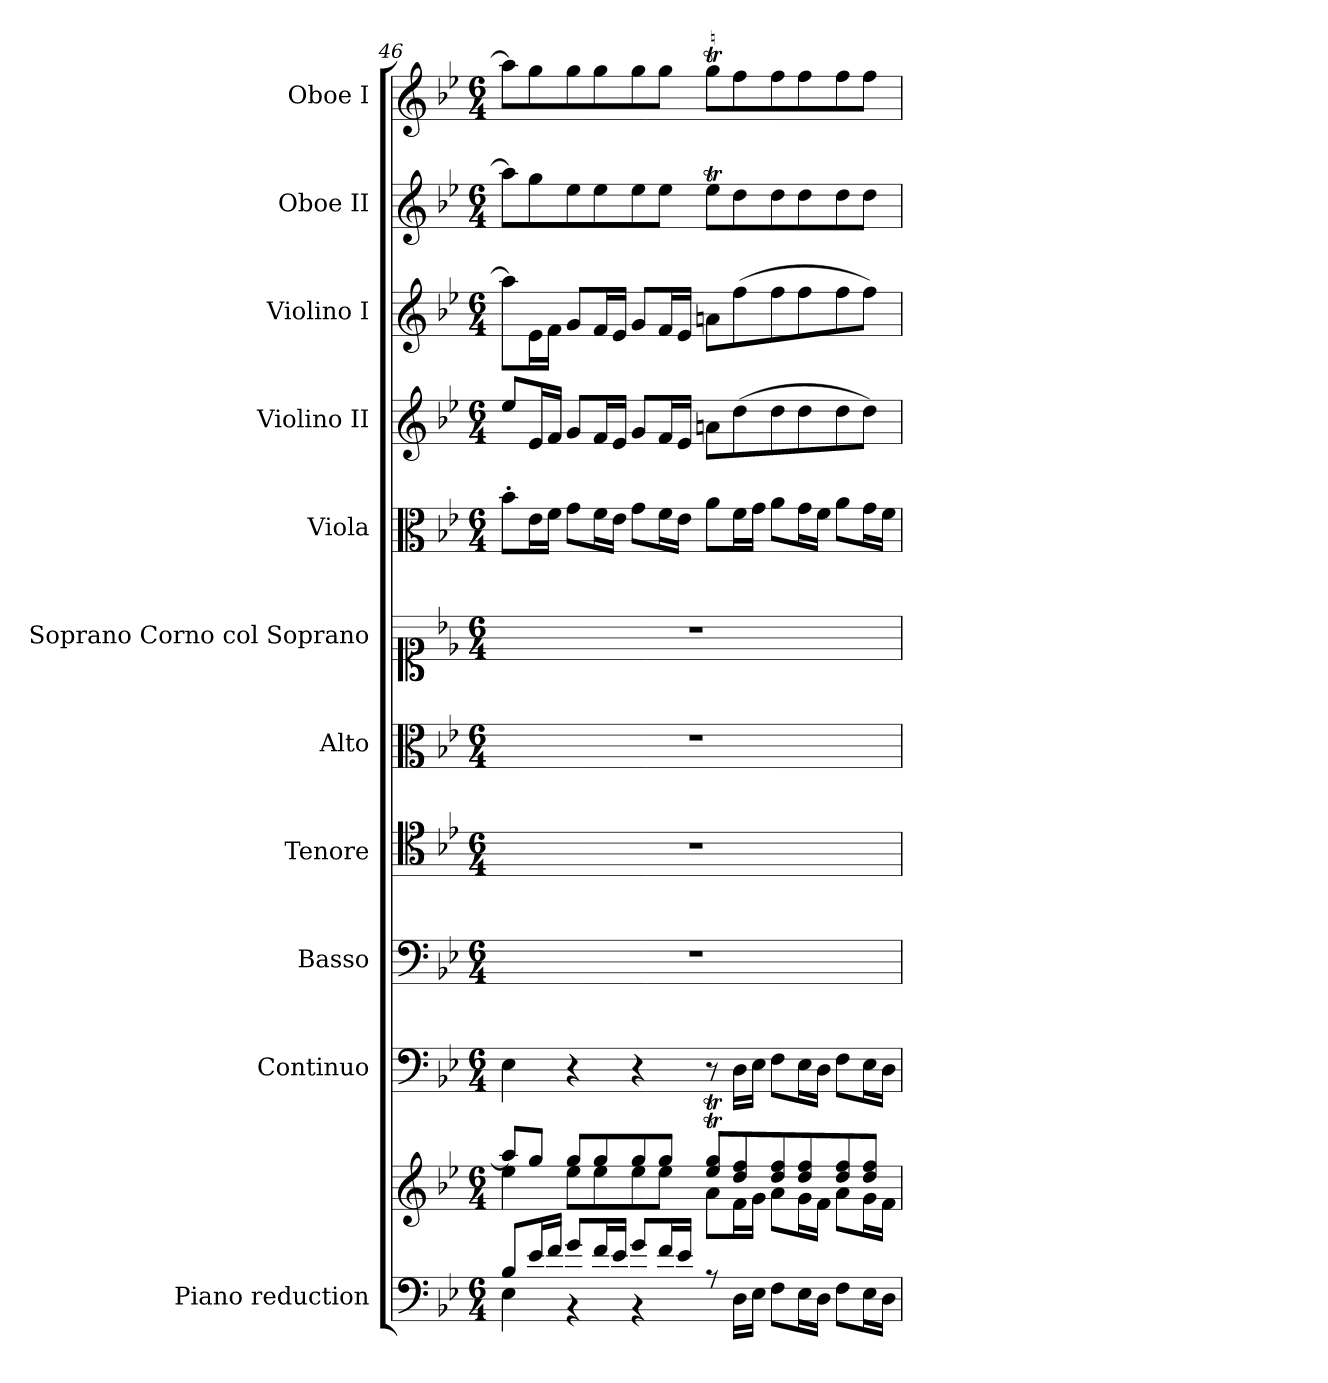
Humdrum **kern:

**kern	**kern	**kern	**kern	**kern	**kern	**kern	**kern	**kern	**kern	**kern	**kern
*part11	*part11	*part10	*part9	*part8	*part7	*part6	*part5	*part4	*part3	*part2	*part1
*staff12	*staff11	*staff10	*staff9	*staff8	*staff7	*staff6	*staff5	*staff4	*staff3	*staff2	*staff1
*I"Piano reduction	*	*I"Continuo	*I"Basso	*I"Tenore	*I"Alto	*I"Soprano Corno col Soprano	*I"Viola	*I"Violino II	*I"Violino I	*I"Oboe II	*I"Oboe I
*I'Pno	*	*	*	*	*	*	*I'Vla	*I'Vln	*I'Vln	*I'Ob	*I'Ob
*clefF4	*clefG2	*clefF4	*clefF4	*clefC4	*clefC3	*clefC1	*clefC3	*clefG2	*clefG2	*clefG2	*clefG2
*k[b-e-]	*k[b-e-]	*k[b-e-]	*k[b-e-]	*k[b-e-]	*k[b-e-]	*k[b-e-]	*k[b-e-]	*k[b-e-]	*k[b-e-]	*k[b-e-]	*k[b-e-]
*M6/4	*M6/4	*M6/4	*M6/4	*M6/4	*M6/4	*M6/4	*M6/4	*M6/4	*M6/4	*M6/4	*M6/4
=46	=46	=46	=46	=46	=46	=46	=46	=46	=46	=46	=46
*^	*^	*	*	*	*	*	*	*	*	*	*
8B-/L	4E-\	8aa-/L]	4ee-\	4E-\	1.r	1.r	1.r	1.r	8b-'\L	8ee-/L	8aa-\L]	8aa-\L]	8aa-\L]
16e-/L	.	8gg/J	.	.	.	.	.	.	16e-\L	16e-/L	16e-\L	8gg\	8gg\
16f/JJ	.	.	.	.	.	.	.	.	16f\JJ	16f/JJ	16f\JJ	.	.
8g/L	4r	8gg/L	8ee-\L	4r	.	.	.	.	8g\L	8g/L	8g/L	8ee-\	8gg\
16f/L	.	8gg/	8ee-\	.	.	.	.	.	16f\L	16f/L	16f/L	8ee-\	8gg\
16e-/JJ	.	.	.	.	.	.	.	.	16e-\JJ	16e-/JJ	16e-/JJ	.	.
8g/L	4r	8gg/	8ee-\	4r	.	.	.	.	8g\L	8g/L	8g/L	8ee-\	8gg\
16f/L	.	8gg/J	8ee-\J	.	.	.	.	.	16f\L	16f/L	16f/L	8ee-\J	8gg\J
16e-/JJ	.	.	.	.	.	.	.	.	16e-\JJ	16e-/JJ	16e-/JJ	.	.
2.ryy	8rA	8ee-/T 8gg/TL	8a\L	8r	.	.	.	.	8a\L	8an\L	8an\L	8ee-T\L	8ggT\L
.	16D\LL	8dd/ 8ff/	16f\L	16D\LL	.	.	.	.	16f\L	(>8dd\	(>8ff\	8dd\	8ff\
.	16E-\JJ	.	16g\JJ	16E-\JJ	.	.	.	.	16g\JJ	.	.	.	.
.	8F\L	8dd/ 8ff/	8a\L	8F\L	.	.	.	.	8a\L	8dd\	8ff\	8dd\	8ff\
.	16E-\L	8dd/ 8ff/	16g\L	16E-\L	.	.	.	.	16g\L	8dd\	8ff\	8dd\	8ff\
.	16D\JJ	.	16f\JJ	16D\JJ	.	.	.	.	16f\JJ	.	.	.	.
.	8F\L	8dd/ 8ff/	8a\L	8F\L	.	.	.	.	8a\L	8dd\	8ff\	8dd\	8ff\
.	16E-\L	8dd/ 8ff/J	16g\L	16E-\L	.	.	.	.	16g\L	8dd\J)	8ff\J)	8dd\J	8ff\J
.	16D\JJ	.	16f\JJ	16D\JJ	.	.	.	.	16f\JJ	.	.	.	.
*v	*v	*	*	*	*	*	*	*	*	*	*	*	*
*	*v	*v	*	*	*	*	*	*	*	*	*	*
=	=	=	=	=	=	=	=	=	=	=	=
*-	*-	*-	*-	*-	*-	*-	*-	*-	*-	*-	*-
